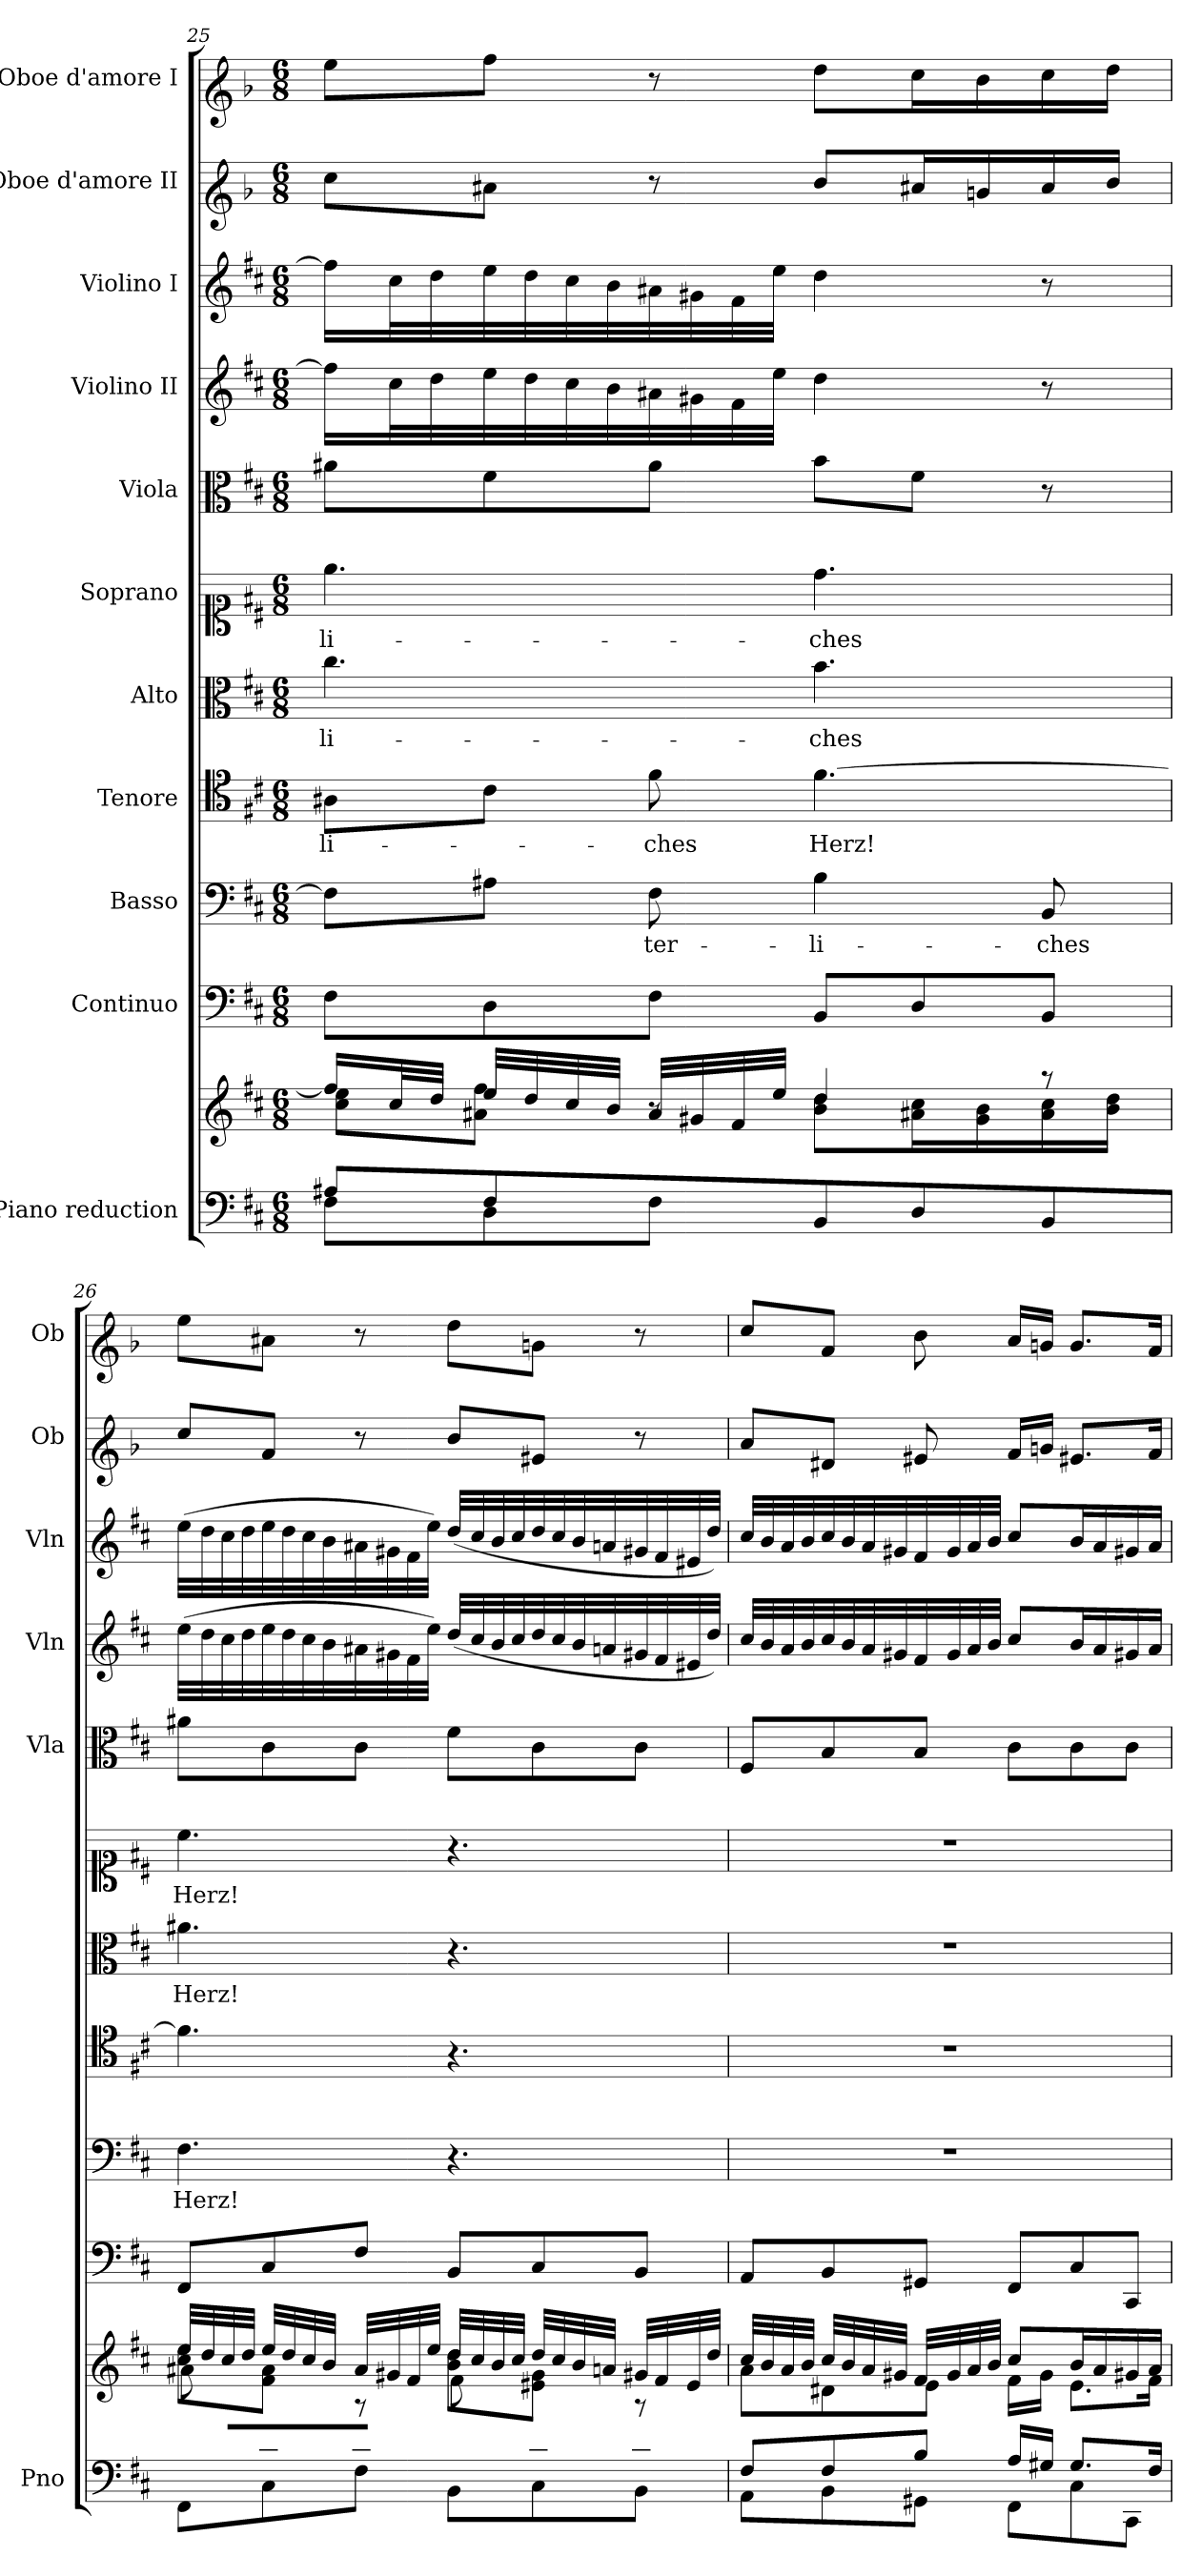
**kern	**kern	**kern	**kern	**text	**kern	**text	**kern	**text	**kern	**text	**kern	**kern	**kern	**kern	**kern
*part11	*part11	*part10	*part9	*part9	*part8	*part8	*part7	*part7	*part6	*part6	*part5	*part4	*part3	*part2	*part1
*staff12	*staff11	*staff10	*staff9	*staff9	*staff8	*staff8	*staff7	*staff7	*staff6	*staff6	*staff5	*staff4	*staff3	*staff2	*staff1
*I"Piano reduction	*	*I"Continuo	*I"Basso	*	*I"Tenore	*	*I"Alto	*	*I"Soprano	*	*I"Viola	*I"Violino II	*I"Violino I	*I"Oboe d'amore II	*I"Oboe d'amore I
*I'Pno	*	*	*	*	*	*	*	*	*	*	*I'Vla	*I'Vln	*I'Vln	*I'Ob	*I'Ob
!!LO:PB:g=z
*clefF4	*clefG2	*clefF4	*clefF4	*	*clefC4	*	*clefC3	*	*clefC1	*	*clefC3	*clefG2	*clefG2	*clefG1	*clefG1
*	*	*	*	*	*	*	*	*	*	*	*	*	*	*ITrd2c3	*ITrd2c3
*k[f#c#]	*k[f#c#]	*k[f#c#]	*k[f#c#]	*	*k[f#c#]	*	*k[f#c#]	*	*k[f#c#]	*	*k[f#c#]	*k[f#c#]	*k[f#c#]	*k[f#c#]	*k[f#c#]
*M6/8	*M6/8	*M6/8	*M6/8	*	*M6/8	*	*M6/8	*	*M6/8	*	*M6/8	*M6/8	*M6/8	*M6/8	*M6/8
=25	=25	=25	=25	=25	=25	=25	=25	=25	=25	=25	=25	=25	=25	=25	=25
*^	*^	*	*	*	*	*	*	*	*	*	*	*	*	*	*
*	*	*	*^	*	*	*	*	*	*	*	*	*	*	*	*	*	*
!	!	!	!	!	!	!	!	!	!LO:LY:b	!	!LO:LY:b	!	!LO:LY:b	!	!	!	!	!
8A#X/L	8F#\L	16ff#/LL]	8cc#\ 8ee\L	4ryy	8F#\L	8F#\L]	.	8A#X\L	-li-	4.cc#\	-li-	4.ee\	-li-	8a#X\L	16ff#\LL]	16ff#\LL]	8cc#\L	8ee\L
.	.	32cc#/L	.	.	.	.	.	.	.	.	.	.	.	.	32cc#\L	32cc#\L	.	.
.	.	32dd/JJJ	.	.	.	.	.	.	.	.	.	.	.	.	32dd\	32dd\	.	.
8F#/	8D\	32ee/LLL	8a#X\ 8ff#\J	.	8D\	8A#X\J	.	8c#\J	.	.	.	.	.	8f#\	32ee\	32ee\	8a#X\J	8ff#\J
.	.	32dd/	.	.	.	.	.	.	.	.	.	.	.	.	32dd\	32dd\	.	.
.	.	32cc#/	.	.	.	.	.	.	.	.	.	.	.	.	32cc#\	32cc#\	.	.
.	.	32b/JJJ	.	.	.	.	.	.	.	.	.	.	.	.	32b\	32b\	.	.
!	!	!	!	!	!	!	!LO:LY:b	!	!LO:LY:b	!	!	!	!	!	!	!	!	!
8ryy	8F#\J	32a#/LLL	8r	8a#\J	8F#\J	8F#\	-ter-	8f#\	-ches	.	.	.	.	8a#\J	32a#X\	32a#X\	8r	8r
.	.	32g#i/	.	.	.	.	.	.	.	.	.	.	.	.	32g#X\	32g#X\	.	.
.	.	32f#/	.	.	.	.	.	.	.	.	.	.	.	.	32f#\	32f#\	.	.
.	.	32ee/JJJ	.	.	.	.	.	.	.	.	.	.	.	.	32ee\JJJ	32ee\JJJ	.	.
!	!	!	!	!	!	!	!LO:LY:b	!	!LO:LY:b	!	!LO:LY:b	!	!LO:LY:b	!	!	!	!	!
8BB/L	4.ryy	4dd/	8b\ 8dd\L	4.ryy	8BB/L	4B\	-li-	[4.f#\	Herz!	4.b\	-ches	4.dd\	-ches	8b\L	4dd\	4dd\	8b/L	8dd\L
8D/	.	.	16a#X\ 16cc#\L	.	8D/	.	.	.	.	.	.	.	.	8f#\J	.	.	16a#X/L	16cc#\L
.	.	.	16g#\ 16b\	.	.	.	.	.	.	.	.	.	.	.	.	.	16g#X/	16b\
!	!	!	!	!	!	!	!LO:LY:b	!	!	!	!	!	!	!	!	!	!	!
8BB/J	.	8r	16a#\ 16cc#\	.	8BB/J	8BB/	-ches	.	.	.	.	.	.	8r	8r	8r	16a#/	16cc#\
.	.	.	16b\ 16dd\JJ	.	.	.	.	.	.	.	.	.	.	.	.	.	16b/JJ	16dd\JJ
=26	=26	=26	=26	=26	=26	=26	=26	=26	=26	=26	=26	=26	=26	=26	=26	=26	=26	=26
!	!	!	!	!	!	!	!LO:LY:b	!	!	!	!LO:LY:b	!	!LO:LY:b	!	!	!	!	!
8ryy	8FF#\L	32ee/LLL	8cc#\ 8ee\L	8a#X\L	8FF#/L	4.F#\	Herz!	4.f#\]	.	4.a#X\	Herz!	4.cc#\	Herz!	8a#X\L	(32ee\LLL	(32ee\LLL	8cc#/L	8ee\L
.	.	32dd/	.	.	.	.	.	.	.	.	.	.	.	.	32dd\	32dd\	.	.
.	.	32cc#/	.	.	.	.	.	.	.	.	.	.	.	.	32cc#\	32cc#\	.	.
.	.	32dd/JJJ	.	.	.	.	.	.	.	.	.	.	.	.	32dd\	32dd\	.	.
8c#/	8C#\	32ee/LLL	8f#\ 8a#\J	4ryy	8C#/	.	.	.	.	.	.	.	.	8c#\	32ee\	32ee\	8f#/J	8a#X\J
.	.	32dd/	.	.	.	.	.	.	.	.	.	.	.	.	32dd\	32dd\	.	.
.	.	32cc#/	.	.	.	.	.	.	.	.	.	.	.	.	32cc#\	32cc#\	.	.
.	.	32b/JJJ	.	.	.	.	.	.	.	.	.	.	.	.	32b\	32b\	.	.
8c#/J	8F#\J	32a#/LLL	8r	.	8F#/J	.	.	.	.	.	.	.	.	8c#\J	32a#X\	32a#X\	8r	8r
.	.	32g#i/	.	.	.	.	.	.	.	.	.	.	.	.	32g#X\	32g#X\	.	.
.	.	32f#/	.	.	.	.	.	.	.	.	.	.	.	.	32f#\	32f#\	.	.
.	.	32ee/JJJ	.	.	.	.	.	.	.	.	.	.	.	.	32ee\JJJ)	32ee\JJJ)	.	.
8ryy	8BB\L	32dd/LLL	8b\ 8dd\L	8f#\L	8BB/L	4.r	.	4.r	.	4.r	.	4.r	.	8f#\L	(32dd/LLL	(32dd/LLL	8b/L	8dd\L
.	.	32cc#/	.	.	.	.	.	.	.	.	.	.	.	.	32cc#/	32cc#/	.	.
.	.	32b/	.	.	.	.	.	.	.	.	.	.	.	.	32b/	32b/	.	.
.	.	32cc#/JJJ	.	.	.	.	.	.	.	.	.	.	.	.	32cc#/	32cc#/	.	.
8c#/	8C#\	32dd/LLL	8e#X\ 8g#\J	4ryy	8C#/	.	.	.	.	.	.	.	.	8c#\	32dd/	32dd/	8e#X/J	8g#X\J
.	.	32cc#/	.	.	.	.	.	.	.	.	.	.	.	.	32cc#/	32cc#/	.	.
.	.	32b/	.	.	.	.	.	.	.	.	.	.	.	.	32b/	32b/	.	.
.	.	32an/JJJ	.	.	.	.	.	.	.	.	.	.	.	.	32an/	32an/	.	.
8c#/J	8BB\J	32g#X/LLL	8r	.	8BB/J	.	.	.	.	.	.	.	.	8c#\J	32g#X/	32g#X/	8r	8r
.	.	32f#/	.	.	.	.	.	.	.	.	.	.	.	.	32f#/	32f#/	.	.
.	.	32e#/	.	.	.	.	.	.	.	.	.	.	.	.	32e#X/	32e#X/	.	.
.	.	32dd/JJJ	.	.	.	.	.	.	.	.	.	.	.	.	32dd/JJJ)	32dd/JJJ)	.	.
*	*	*	*v	*v	*	*	*	*	*	*	*	*	*	*	*	*	*	*
=27	=27	=27	=27	=27	=27	=27	=27	=27	=27	=27	=27	=27	=27	=27	=27	=27	=27
8F#/L	8AA\L	32cc#/LLL	8a\L	8AA/L	2.r	.	2.r	.	2.r	.	2.r	.	8F#/L	32cc#/LLL	32cc#/LLL	8a/L	8cc#/L
.	.	32b/	.	.	.	.	.	.	.	.	.	.	.	32b/	32b/	.	.
.	.	32a/	.	.	.	.	.	.	.	.	.	.	.	32a/	32a/	.	.
.	.	32b/JJJ	.	.	.	.	.	.	.	.	.	.	.	32b/	32b/	.	.
8F#/	8BB\	32cc#/LLL	8d#X\	8BB/	.	.	.	.	.	.	.	.	8B/	32cc#/	32cc#/	8d#X/J	8f#/J
.	.	32b/	.	.	.	.	.	.	.	.	.	.	.	32b/	32b/	.	.
.	.	32a/	.	.	.	.	.	.	.	.	.	.	.	32a/	32a/	.	.
.	.	32g#i/JJJ	.	.	.	.	.	.	.	.	.	.	.	32g#X/	32g#X/	.	.
8B/J	8GG#X\J	32f#/LLL	8e\J	8GG#X/J	.	.	.	.	.	.	.	.	8B/J	32f#/	32f#/	8e#X/	8b\
.	.	32g#/	.	.	.	.	.	.	.	.	.	.	.	32g#/	32g#/	.	.
.	.	32a/	.	.	.	.	.	.	.	.	.	.	.	32a/	32a/	.	.
.	.	32b/JJJ	.	.	.	.	.	.	.	.	.	.	.	32b/JJJ	32b/JJJ	.	.
16A/LL	8FF#\L	8cc#/L	16f#\LL	8FF#/L	.	.	.	.	.	.	.	.	8c#\L	8cc#/L	8cc#/L	16f#/LL	16a/LL
16G#X/JJ	.	.	16g#\JJ	.	.	.	.	.	.	.	.	.	.	.	.	16g#X/JJ	16g#X/JJ
8.G#/L	8C#\	16b/L	8.e\L	8C#/	.	.	.	.	.	.	.	.	8c#\	16b/L	16b/L	8.e#X/L	8.g#/L
.	.	16a/	.	.	.	.	.	.	.	.	.	.	.	16a/	16a/	.	.
.	8CC#\J	16g#X/	.	8CC#/J	.	.	.	.	.	.	.	.	8c#\J	16g#X/	16g#X/	.	.
16F#/Jk	.	16a/JJ	16f#\Jk	.	.	.	.	.	.	.	.	.	.	16a/JJ	16a/JJ	16f#/Jk	16f#/Jk
*v	*v	*	*	*	*	*	*	*	*	*	*	*	*	*	*	*	*
*	*v	*v	*	*	*	*	*	*	*	*	*	*	*	*	*	*
=	=	=	=	=	=	=	=	=	=	=	=	=	=	=	=
*-	*-	*-	*-	*-	*-	*-	*-	*-	*-	*-	*-	*-	*-	*-	*-
